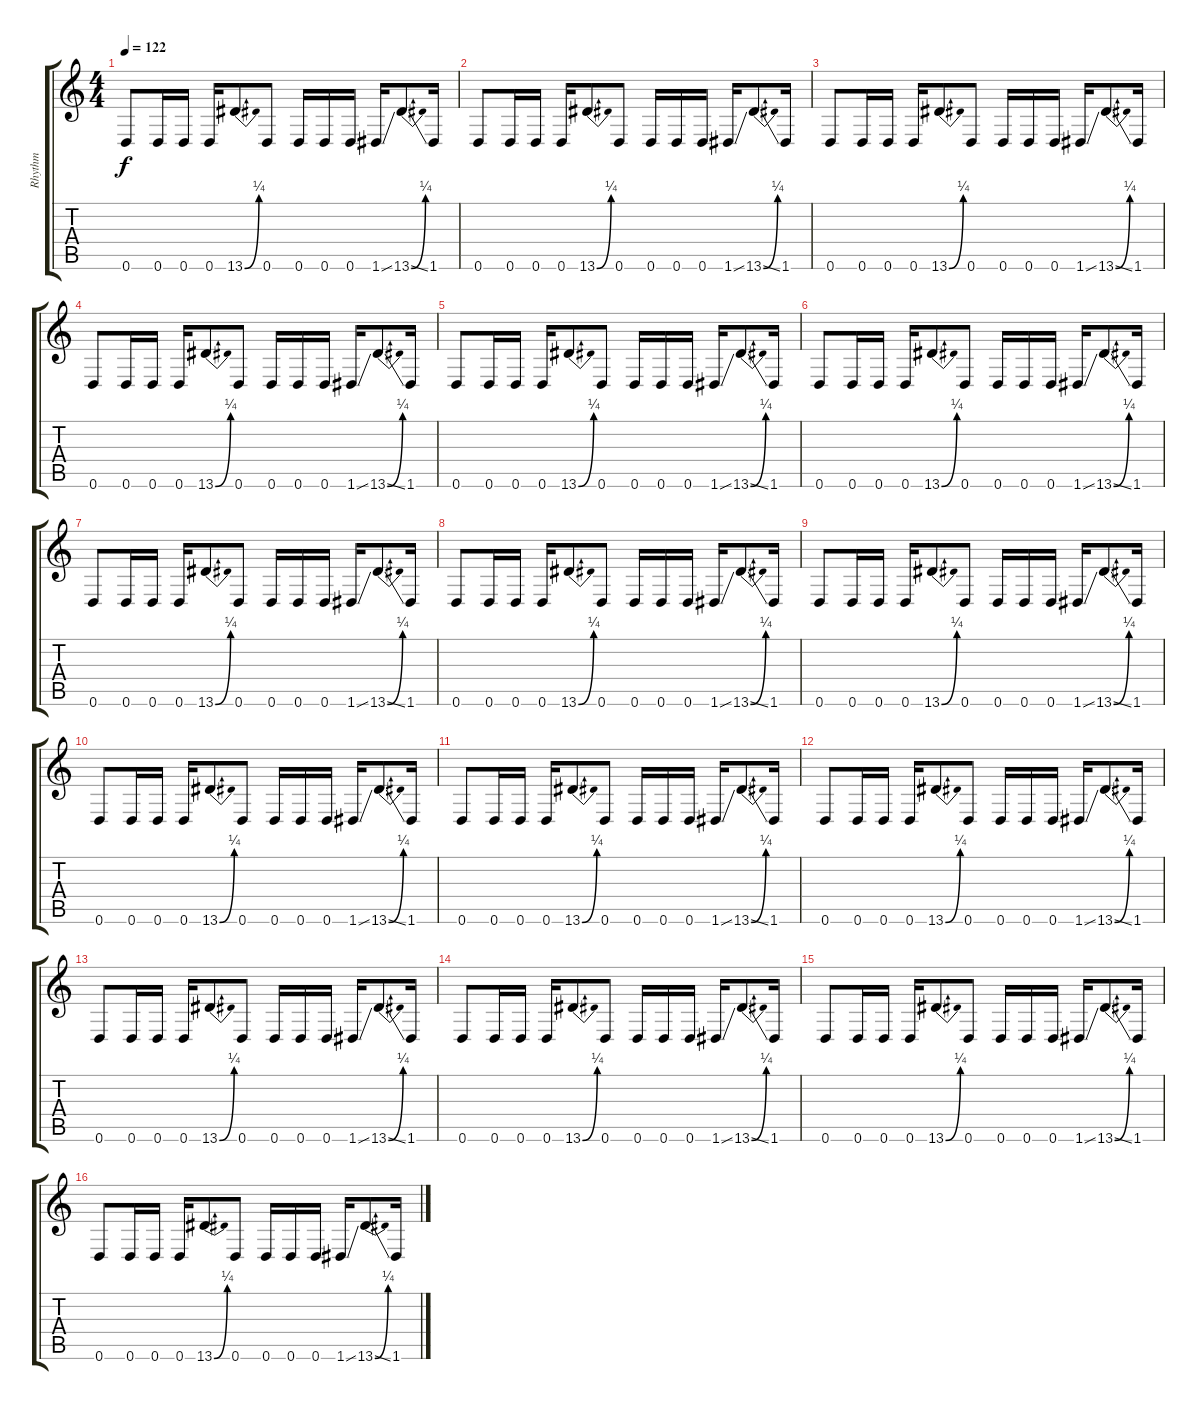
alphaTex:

\track ("Rhythm" "Rhythm") {instrument distortionguitar}
\staff {score tabs}
\tuning (D4 A3 F3 C3 G2 D2) {hide}
\ts (4 4)
\tempo 122
\clef g2
\ks c
0.6.8{dy f} 0.6.16 0.6.16 0.6.16 13.6{be (bend 0 0 60 1)}.8 0.6.8 0.6.16 0.6.16 0.6.16 1.6{ss}.16 13.6{be (bend 0 0 60 1) ss}.8 1.6.16 |
0.6.8 0.6.16 0.6.16 0.6.16 13.6{be (bend 0 0 60 1)}.8 0.6.8 0.6.16 0.6.16 0.6.16 1.6{ss}.16 13.6{be (bend 0 0 60 1) ss}.8 1.6.16 |
0.6.8 0.6.16 0.6.16 0.6.16 13.6{be (bend 0 0 60 1)}.8 0.6.8 0.6.16 0.6.16 0.6.16 1.6{ss}.16 13.6{be (bend 0 0 60 1) ss}.8 1.6.16 |
0.6.8 0.6.16 0.6.16 0.6.16 13.6{be (bend 0 0 60 1)}.8 0.6.8 0.6.16 0.6.16 0.6.16 1.6{ss}.16 13.6{be (bend 0 0 60 1) ss}.8 1.6.16 |
0.6.8 0.6.16 0.6.16 0.6.16 13.6{be (bend 0 0 60 1)}.8 0.6.8 0.6.16 0.6.16 0.6.16 1.6{ss}.16 13.6{be (bend 0 0 60 1) ss}.8 1.6.16 |
0.6.8 0.6.16 0.6.16 0.6.16 13.6{be (bend 0 0 60 1)}.8 0.6.8 0.6.16 0.6.16 0.6.16 1.6{ss}.16 13.6{be (bend 0 0 60 1) ss}.8 1.6.16 |
0.6.8 0.6.16 0.6.16 0.6.16 13.6{be (bend 0 0 60 1)}.8 0.6.8 0.6.16 0.6.16 0.6.16 1.6{ss}.16 13.6{be (bend 0 0 60 1) ss}.8 1.6.16 |
0.6.8 0.6.16 0.6.16 0.6.16 13.6{be (bend 0 0 60 1)}.8 0.6.8 0.6.16 0.6.16 0.6.16 1.6{ss}.16 13.6{be (bend 0 0 60 1) ss}.8 1.6.16 |
0.6.8 0.6.16 0.6.16 0.6.16 13.6{be (bend 0 0 60 1)}.8 0.6.8 0.6.16 0.6.16 0.6.16 1.6{ss}.16 13.6{be (bend 0 0 60 1) ss}.8 1.6.16 |
0.6.8 0.6.16 0.6.16 0.6.16 13.6{be (bend 0 0 60 1)}.8 0.6.8 0.6.16 0.6.16 0.6.16 1.6{ss}.16 13.6{be (bend 0 0 60 1) ss}.8 1.6.16 |
0.6.8 0.6.16 0.6.16 0.6.16 13.6{be (bend 0 0 60 1)}.8 0.6.8 0.6.16 0.6.16 0.6.16 1.6{ss}.16 13.6{be (bend 0 0 60 1) ss}.8 1.6.16 |
0.6.8 0.6.16 0.6.16 0.6.16 13.6{be (bend 0 0 60 1)}.8 0.6.8 0.6.16 0.6.16 0.6.16 1.6{ss}.16 13.6{be (bend 0 0 60 1) ss}.8 1.6.16 |
0.6.8 0.6.16 0.6.16 0.6.16 13.6{be (bend 0 0 60 1)}.8 0.6.8 0.6.16 0.6.16 0.6.16 1.6{ss}.16 13.6{be (bend 0 0 60 1) ss}.8 1.6.16 |
0.6.8 0.6.16 0.6.16 0.6.16 13.6{be (bend 0 0 60 1)}.8 0.6.8 0.6.16 0.6.16 0.6.16 1.6{ss}.16 13.6{be (bend 0 0 60 1) ss}.8 1.6.16 |
0.6.8 0.6.16 0.6.16 0.6.16 13.6{be (bend 0 0 60 1)}.8 0.6.8 0.6.16 0.6.16 0.6.16 1.6{ss}.16 13.6{be (bend 0 0 60 1) ss}.8 1.6.16 |
0.6.8 0.6.16 0.6.16 0.6.16 13.6{be (bend 0 0 60 1)}.8 0.6.8 0.6.16 0.6.16 0.6.16 1.6{ss}.16 13.6{be (bend 0 0 60 1) ss}.8 1.6.16
